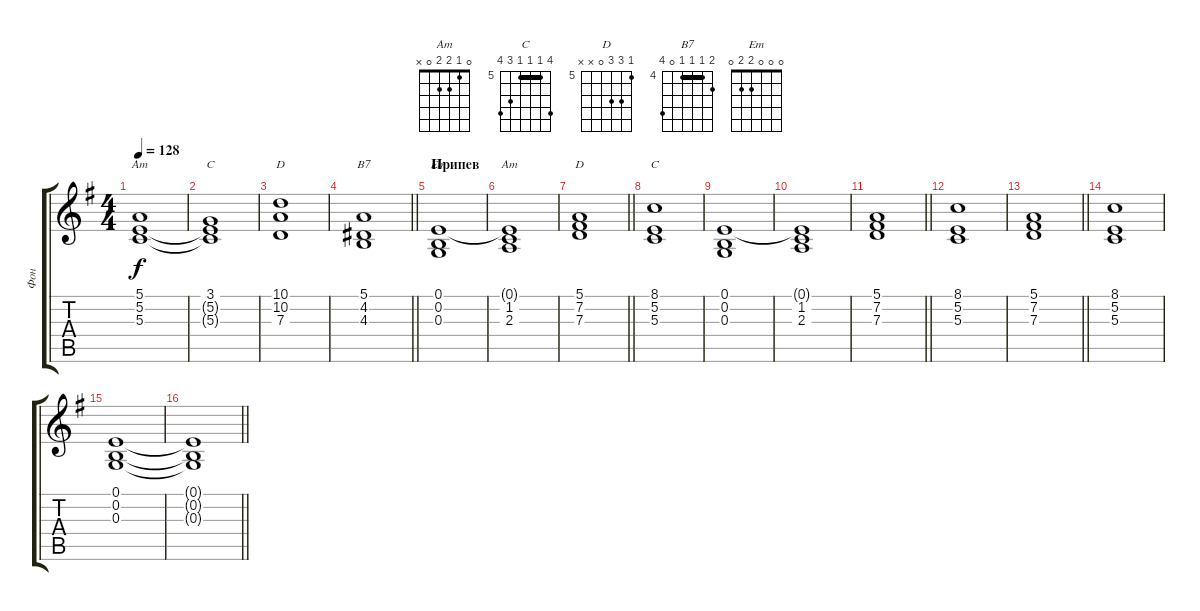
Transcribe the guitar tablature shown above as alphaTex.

\track ("Фон" "Фон") {instrument pad2warm}
\staff {score tabs}
\tuning (E4 B3 G3 D3 A2 E2) {hide}
\chord ("Am" 5 5 5 7 7 5) {firstfret 5 barre 5}
\chord ("C" 3 5 5 5 3 x) {barre 3}
\chord ("D" 10 10 7 7 9 10) {firstfret 7 barre (7 10)}
\chord ("B7" 5 4 4 4 0 7) {firstfret 4 barre 4}
\chord ("Em" 0 0 0 2 2 0)
\chord ("Am" 0 1 2 2 0 x)
\chord ("D" 5 7 7 0 x x) {firstfret 5}
\chord ("C" 8 5 5 5 7 8) {firstfret 5 barre 5}
\ts (4 4)
\tempo 128
\clef g2
\ks eminor
(5.1{t} 5.2 5.3).1{ch "Am" dy f} |
(3.1 5.2{t} 5.3{t}).1{ch "C"} |
(10.1 10.2 7.3).1{ch "D"} |
\barLineRight lightlight
(5.1 4.2 4.3).1{ch "B7"} |
\section ("" "Припев")
(0.1 0.2 0.3).1{ch "Em"} |
(0.1{t} 1.2 2.3).1{ch "Am"} |
\barLineRight lightlight
(5.1 7.2 7.3).1{ch "D"} |
(8.1 5.2 5.3).1{ch "C"} |
(0.1 0.2 0.3).1 |
(0.1{t} 1.2 2.3).1 |
\barLineRight lightlight
(5.1 7.2 7.3).1 |
(8.1 5.2 5.3).1 |
\barLineRight lightlight
(5.1 7.2 7.3).1 |
(8.1 5.2 5.3).1 |
(0.1 0.2 0.3).1 |
\barLineRight lightlight
(0.1{t} 0.2{t} 0.3{t}).1
